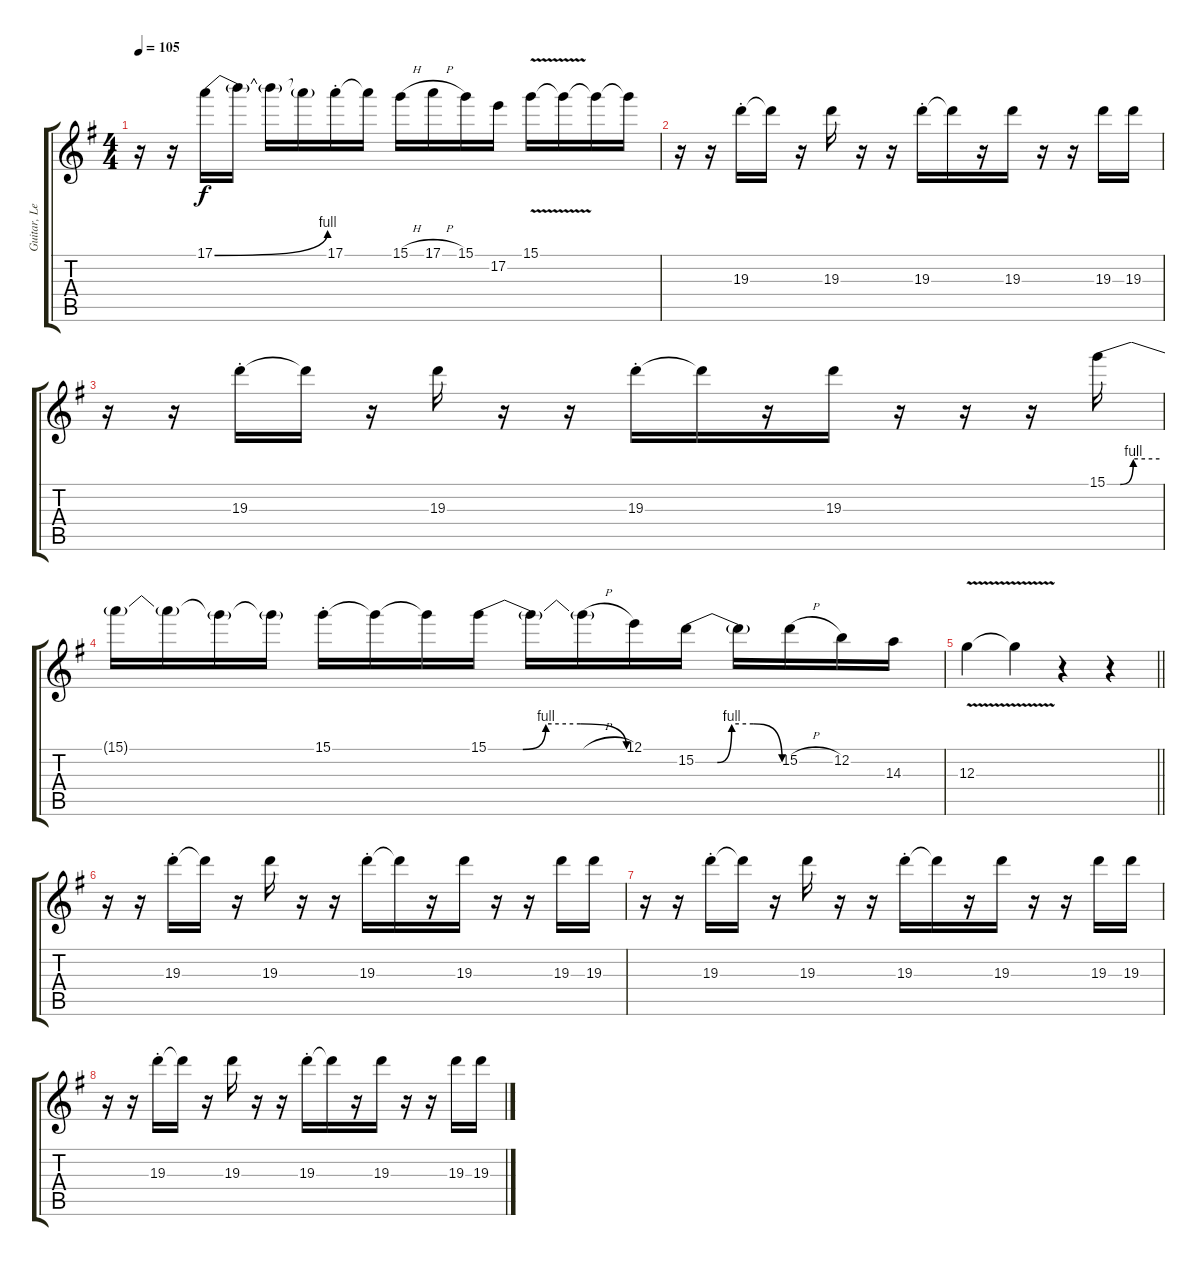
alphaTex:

\track ("Guitar, Lead" "Guitar, Le") {instrument overdrivenguitar}
\staff {score tabs}
\tuning (E4 B3 G3 D3 A2 E2) {hide}
\ts (4 4)
\tempo 105
\clef g2
\ks g
r.16{dy f} r.16 17.1{be (bend 0 0 60 4)}.16 17.1{t}.16 17.1{t}.16 17.1{t}.16 17.1{st}.16 17.1{t}.16 15.1{h}.16 17.1{h}.16 15.1.16 17.2.16 15.1{v}.16 15.1{t}.16 15.1{t}.16 15.1{t}.16 |
r.16 r.16 19.3{st}.16 19.3{t}.16 r.16 19.3.16 r.16 r.16 19.3{st}.16 19.3{t}.16 r.16 19.3.16 r.16 r.16 19.3.16 19.3.16 |
r.16 r.16 19.3{st}.16 19.3{t}.16 r.16 19.3.16 r.16 r.16 19.3{st}.16 19.3{t}.16 r.16 19.3.16 r.16 r.16 r.16 15.1{be (custom 0 0 15 0 30 4 60 4)}.16 |
15.1{t}.16 15.1{t}.16 15.1{t}.16 15.1{t}.16 15.1{st}.16 15.1{t}.16 15.1{t}.16 15.1{be (custom 0 0 15 0 25 4 40 4 60 0)}.16 15.1{t}.16 15.1{h t}.16 12.1.16 15.2{be (custom 0 0 15 0 25 4 40 4 60 0)}.16 15.2{t}.16 15.2{h}.16 12.2.16 14.3.16 |
\barLineRight lightlight
12.3{v}.4 12.3{t}.4 r.4 r.4 |
r.16 r.16 19.3{st}.16 19.3{t}.16 r.16 19.3.16 r.16 r.16 19.3{st}.16 19.3{t}.16 r.16 19.3.16 r.16 r.16 19.3.16 19.3.16 |
r.16 r.16 19.3{st}.16 19.3{t}.16 r.16 19.3.16 r.16 r.16 19.3{st}.16 19.3{t}.16 r.16 19.3.16 r.16 r.16 19.3.16 19.3.16 |
r.16 r.16 19.3{st}.16 19.3{t}.16 r.16 19.3.16 r.16 r.16 19.3{st}.16 19.3{t}.16 r.16 19.3.16 r.16 r.16 19.3.16 19.3.16
